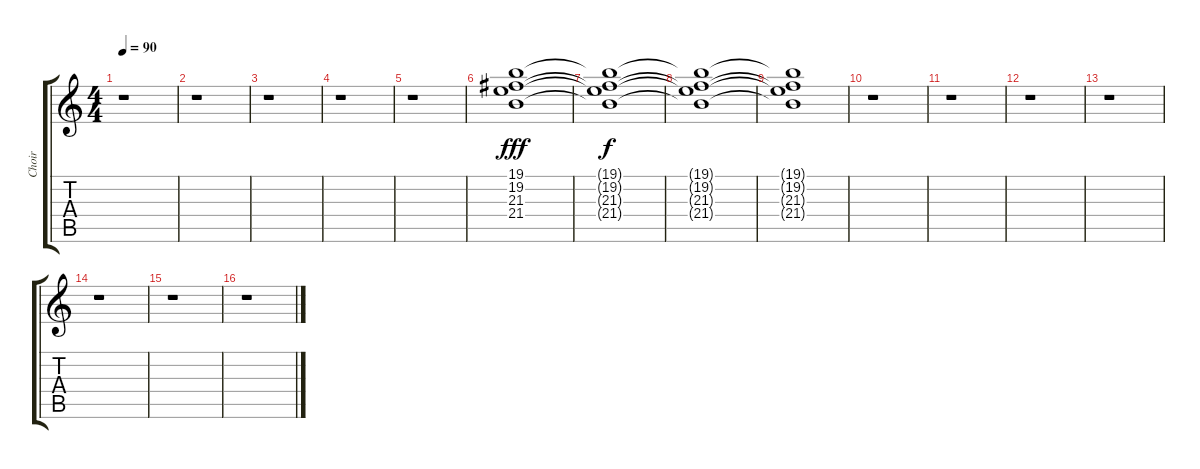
\track ("Choir" "Choir") {instrument choiraahs}
\staff {score tabs}
\tuning (E4 B3 G3 D3 A2 E2) {hide}
\ts (4 4)
\tempo 90
\clef g2
\ks c
r.1{dy fff} |
r.1 |
r.1 |
r.1 |
r.1 |
(19.1 19.2 21.3 21.4).1{volume 13} |
(19.1{t} 19.2{t} 21.3{t} 21.4{t}).1{dy f} |
(19.1{t} 19.2{t} 21.3{t} 21.4{t}).1 |
(19.1{t} 19.2{t} 21.3{t} 21.4{t}).1 |
r.1 |
r.1 |
r.1 |
r.1 |
r.1 |
r.1 |
r.1
